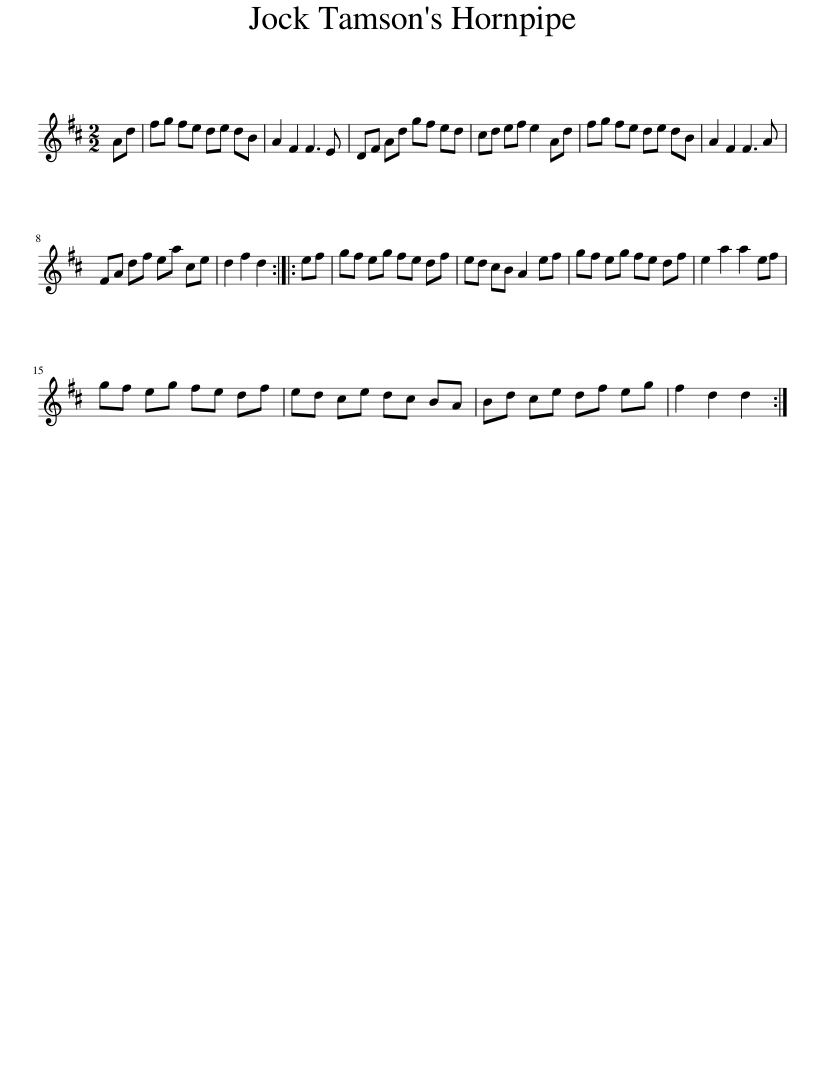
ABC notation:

X:1
L:1/8
M:2/2
I:linebreak $
K:D
V:1 treble
V:1
 Ad | fg fe de dB | A2 F2 F3 E | DF Ad gf ed | cd ef e2 Ad | %5
 fg fe de dB | A2 F2 F3 A |$ FA df ea ce | d2 f2 d2 :: ef | %10
 gf eg fe df | ed cB A2 ef | gf eg fe df | e2 a2 a2 ef |$ gf eg fe df | %15
 ed ce dc BA | Bd ce df eg | f2 d2 d2 :| %18
